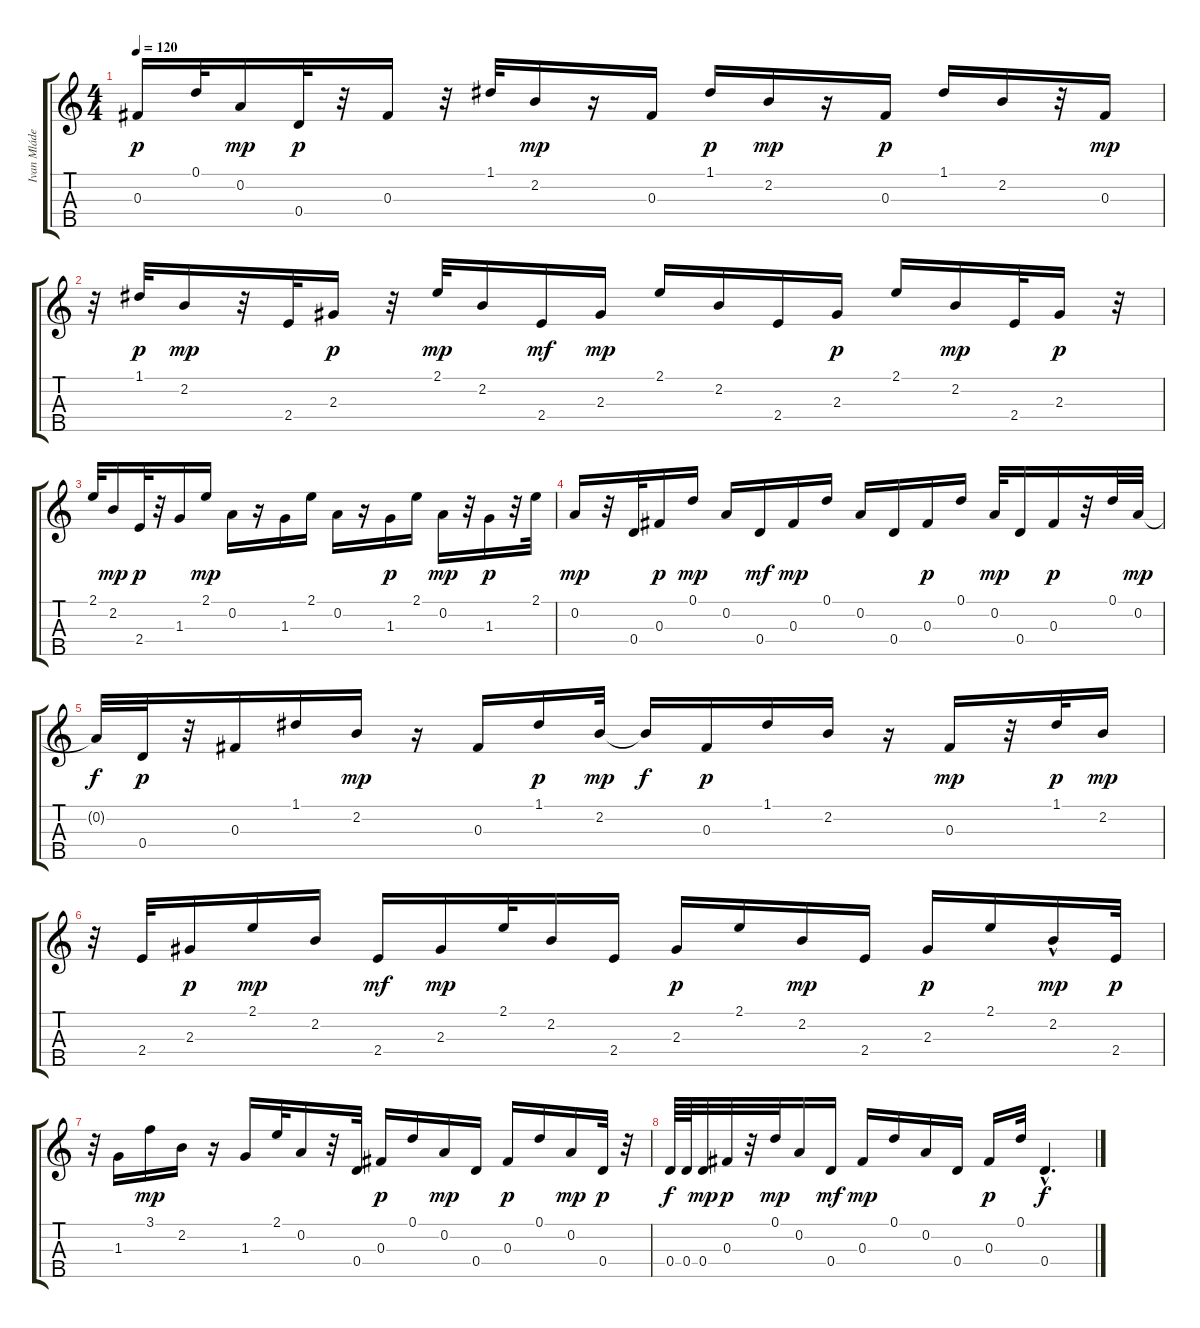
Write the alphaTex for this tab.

\track ("Ivan Mládek Banjo" "Ivan Mláde") {instrument banjo}
\staff {score tabs}
\tuning (D4 A3 Gb3 D3 A4) {hide}
\displaytranspose 12
\ts (4 4)
\tempo 120
\clef g2
\ks c
0.3.16{dy p} 0.1.32 0.2.16{dy mp} 0.4.32{dy p} r.32 0.3.16 r.32 1.1.32 2.2.16{dy mp} r.16 0.3.16 1.1.16{dy p} 2.2.16{dy mp} r.16 0.3.16{dy p} 1.1.16 2.2.16 r.32 0.3.16{dy mp} |
r.32 1.1.32{dy p} 2.2.16{dy mp} r.32 2.4.32 2.3.16{dy p} r.32 2.1.32{dy mp} 2.2.16 2.4.16{dy mf} 2.3.16{dy mp} 2.1.16 2.2.16 2.4.16 2.3.16{dy p} 2.1.16 2.2.16{dy mp} 2.4.32 2.3.16{dy p} r.32 |
2.1.32 2.2.16{dy mp} 2.4.32{dy p} r.32 1.3.16 2.1.16{dy mp} 0.2.16 r.16 1.3.16 2.1.16 0.2.16 r.16 1.3.16{dy p} 2.1.16 0.2.16{dy mp} r.32 1.3.16{dy p} r.32 2.1.32 |
0.2.16{dy mp} r.32 0.4.32 0.3.16{dy p} 0.1.16{dy mp} 0.2.16 0.4.16{dy mf} 0.3.16{dy mp} 0.1.16 0.2.16 0.4.16 0.3.16{dy p} 0.1.16 0.2.32{dy mp} 0.4.16 0.3.16{dy p} r.32 0.1.32 0.2.32{dy mp} |
0.2{t}.32{dy f} 0.4.32{dy p} r.32 0.3.16 1.1.16 2.2.16{dy mp} r.16 0.3.16 1.1.16{dy p} 2.2.32{dy mp} 2.2{t}.16{dy f} 0.3.16{dy p} 1.1.16 2.2.16 r.16 0.3.16{dy mp} r.32 1.1.32{dy p} 2.2.16{dy mp} |
r.32 2.4.32 2.3.16{dy p} 2.1.16{dy mp} 2.2.16 2.4.16{dy mf} 2.3.16{dy mp} 2.1.32 2.2.16 2.4.16 2.3.16{dy p} 2.1.16 2.2.16{dy mp} 2.4.16 2.3.16{dy p} 2.1.16 2.2{hac}.16{dy mp} 2.4.32{dy p} |
r.32 1.3.16 3.1.16{dy mp} 2.2.16 r.16 1.3.16 2.1.32 0.2.16 r.32 0.4.32 0.3.16{dy p} 0.1.16 0.2.16{dy mp} 0.4.16 0.3.16{dy p} 0.1.16 0.2.16{dy mp} 0.4.32{dy p} r.32 |
0.4.64{dy f} 0.4.64 0.4.32{dy mp} 0.3.32{dy p} r.32 0.1.32{dy mp} 0.2.16 0.4.16{dy mf} 0.3.16{dy mp} 0.1.16 0.2.16 0.4.16 0.3.16{dy p} 0.1.32 0.4{hac}.4{d dy f}
